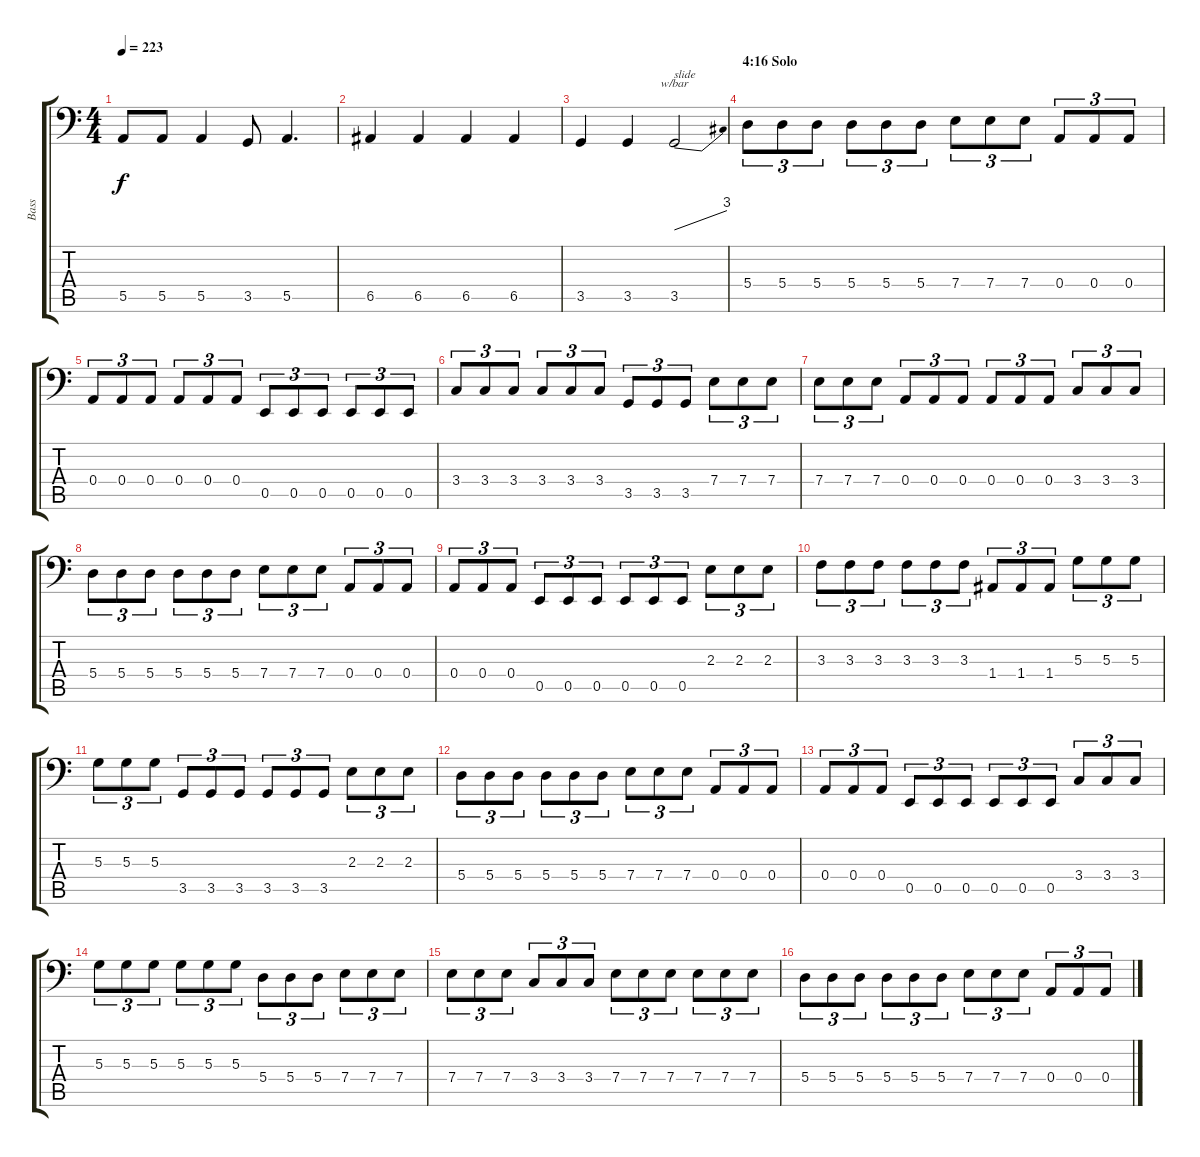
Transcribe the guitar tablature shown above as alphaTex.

\track ("Bass" "Bass") {instrument electricbasspick}
\staff {score tabs}
\tuning (B2 G2 D2 A1 E1 B0) {hide}
\ts (4 4)
\tempo 223
\clef f4
\ks c
5.5.8{dy f} 5.5.8 5.5.4 3.5.8 5.5.4{d} |
6.5.4 6.5.4 6.5.4 6.5.4 |
3.5.4 3.5.4 3.5.2{tbe (dive default 0 0 60 12) txt "slide"} |
\section ("" "4:16 Solo")
5.4.8{tu (3 2)} 5.4.8{tu (3 2)} 5.4.8{tu (3 2)} 5.4.8{tu (3 2)} 5.4.8{tu (3 2)} 5.4.8{tu (3 2)} 7.4.8{tu (3 2)} 7.4.8{tu (3 2)} 7.4.8{tu (3 2)} 0.4.8{tu (3 2)} 0.4.8{tu (3 2)} 0.4.8{tu (3 2)} |
0.4.8{tu (3 2)} 0.4.8{tu (3 2)} 0.4.8{tu (3 2)} 0.4.8{tu (3 2)} 0.4.8{tu (3 2)} 0.4.8{tu (3 2)} 0.5.8{tu (3 2)} 0.5.8{tu (3 2)} 0.5.8{tu (3 2)} 0.5.8{tu (3 2)} 0.5.8{tu (3 2)} 0.5.8{tu (3 2)} |
3.4.8{tu (3 2)} 3.4.8{tu (3 2)} 3.4.8{tu (3 2)} 3.4.8{tu (3 2)} 3.4.8{tu (3 2)} 3.4.8{tu (3 2)} 3.5.8{tu (3 2)} 3.5.8{tu (3 2)} 3.5.8{tu (3 2)} 7.4.8{tu (3 2)} 7.4.8{tu (3 2)} 7.4.8{tu (3 2)} |
7.4.8{tu (3 2)} 7.4.8{tu (3 2)} 7.4.8{tu (3 2)} 0.4.8{tu (3 2)} 0.4.8{tu (3 2)} 0.4.8{tu (3 2)} 0.4.8{tu (3 2)} 0.4.8{tu (3 2)} 0.4.8{tu (3 2)} 3.4.8{tu (3 2)} 3.4.8{tu (3 2)} 3.4.8{tu (3 2)} |
5.4.8{tu (3 2)} 5.4.8{tu (3 2)} 5.4.8{tu (3 2)} 5.4.8{tu (3 2)} 5.4.8{tu (3 2)} 5.4.8{tu (3 2)} 7.4.8{tu (3 2)} 7.4.8{tu (3 2)} 7.4.8{tu (3 2)} 0.4.8{tu (3 2)} 0.4.8{tu (3 2)} 0.4.8{tu (3 2)} |
0.4.8{tu (3 2)} 0.4.8{tu (3 2)} 0.4.8{tu (3 2)} 0.5.8{tu (3 2)} 0.5.8{tu (3 2)} 0.5.8{tu (3 2)} 0.5.8{tu (3 2)} 0.5.8{tu (3 2)} 0.5.8{tu (3 2)} 2.3.8{tu (3 2)} 2.3.8{tu (3 2)} 2.3.8{tu (3 2)} |
3.3.8{tu (3 2)} 3.3.8{tu (3 2)} 3.3.8{tu (3 2)} 3.3.8{tu (3 2)} 3.3.8{tu (3 2)} 3.3.8{tu (3 2)} 1.4.8{tu (3 2)} 1.4.8{tu (3 2)} 1.4.8{tu (3 2)} 5.3.8{tu (3 2)} 5.3.8{tu (3 2)} 5.3.8{tu (3 2)} |
5.3.8{tu (3 2)} 5.3.8{tu (3 2)} 5.3.8{tu (3 2)} 3.5.8{tu (3 2)} 3.5.8{tu (3 2)} 3.5.8{tu (3 2)} 3.5.8{tu (3 2)} 3.5.8{tu (3 2)} 3.5.8{tu (3 2)} 2.3.8{tu (3 2)} 2.3.8{tu (3 2)} 2.3.8{tu (3 2)} |
5.4.8{tu (3 2)} 5.4.8{tu (3 2)} 5.4.8{tu (3 2)} 5.4.8{tu (3 2)} 5.4.8{tu (3 2)} 5.4.8{tu (3 2)} 7.4.8{tu (3 2)} 7.4.8{tu (3 2)} 7.4.8{tu (3 2)} 0.4.8{tu (3 2)} 0.4.8{tu (3 2)} 0.4.8{tu (3 2)} |
0.4.8{tu (3 2)} 0.4.8{tu (3 2)} 0.4.8{tu (3 2)} 0.5.8{tu (3 2)} 0.5.8{tu (3 2)} 0.5.8{tu (3 2)} 0.5.8{tu (3 2)} 0.5.8{tu (3 2)} 0.5.8{tu (3 2)} 3.4.8{tu (3 2)} 3.4.8{tu (3 2)} 3.4.8{tu (3 2)} |
5.3.8{tu (3 2)} 5.3.8{tu (3 2)} 5.3.8{tu (3 2)} 5.3.8{tu (3 2)} 5.3.8{tu (3 2)} 5.3.8{tu (3 2)} 5.4.8{tu (3 2)} 5.4.8{tu (3 2)} 5.4.8{tu (3 2)} 7.4.8{tu (3 2)} 7.4.8{tu (3 2)} 7.4.8{tu (3 2)} |
7.4.8{tu (3 2)} 7.4.8{tu (3 2)} 7.4.8{tu (3 2)} 3.4.8{tu (3 2)} 3.4.8{tu (3 2)} 3.4.8{tu (3 2)} 7.4.8{tu (3 2)} 7.4.8{tu (3 2)} 7.4.8{tu (3 2)} 7.4.8{tu (3 2)} 7.4.8{tu (3 2)} 7.4.8{tu (3 2)} |
5.4.8{tu (3 2)} 5.4.8{tu (3 2)} 5.4.8{tu (3 2)} 5.4.8{tu (3 2)} 5.4.8{tu (3 2)} 5.4.8{tu (3 2)} 7.4.8{tu (3 2)} 7.4.8{tu (3 2)} 7.4.8{tu (3 2)} 0.4.8{tu (3 2)} 0.4.8{tu (3 2)} 0.4.8{tu (3 2)}
